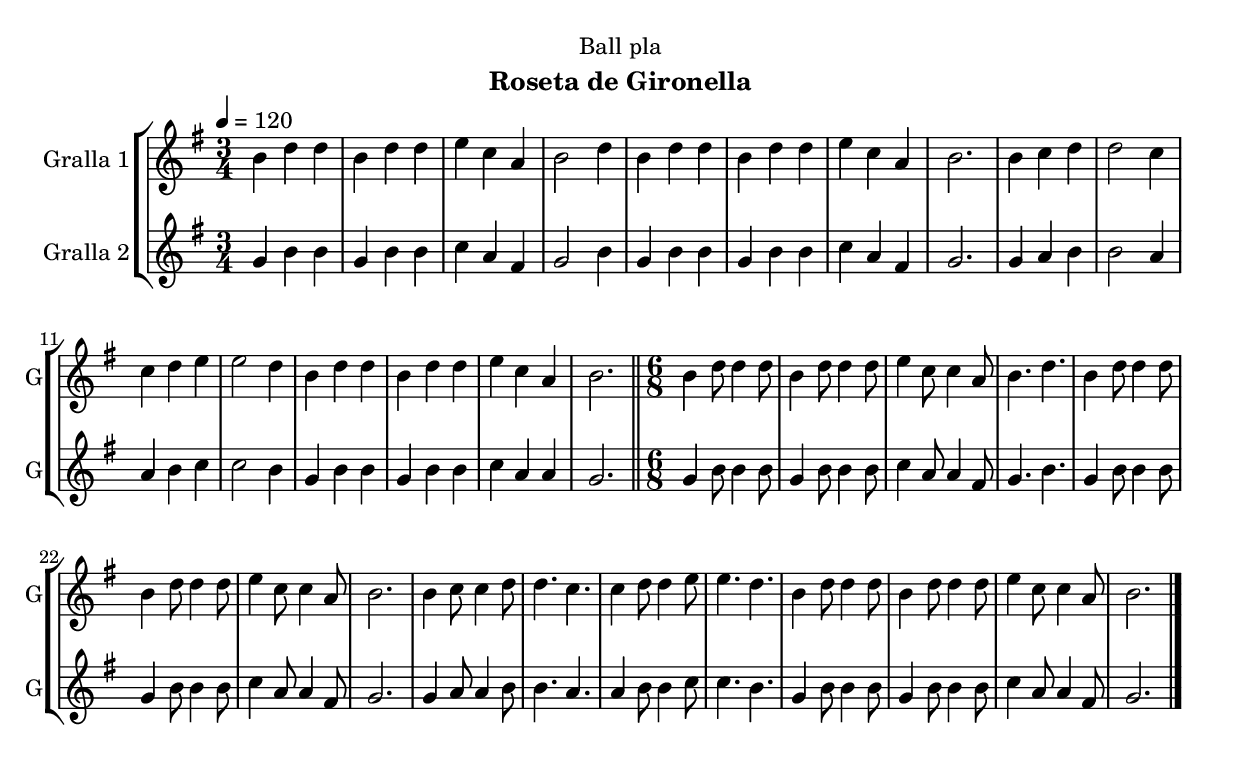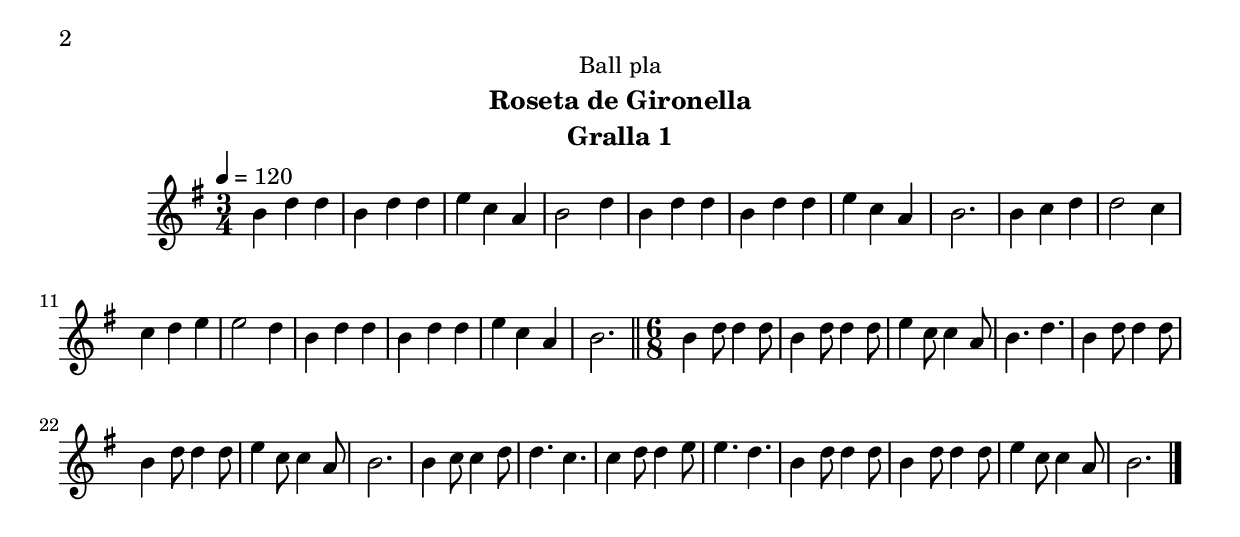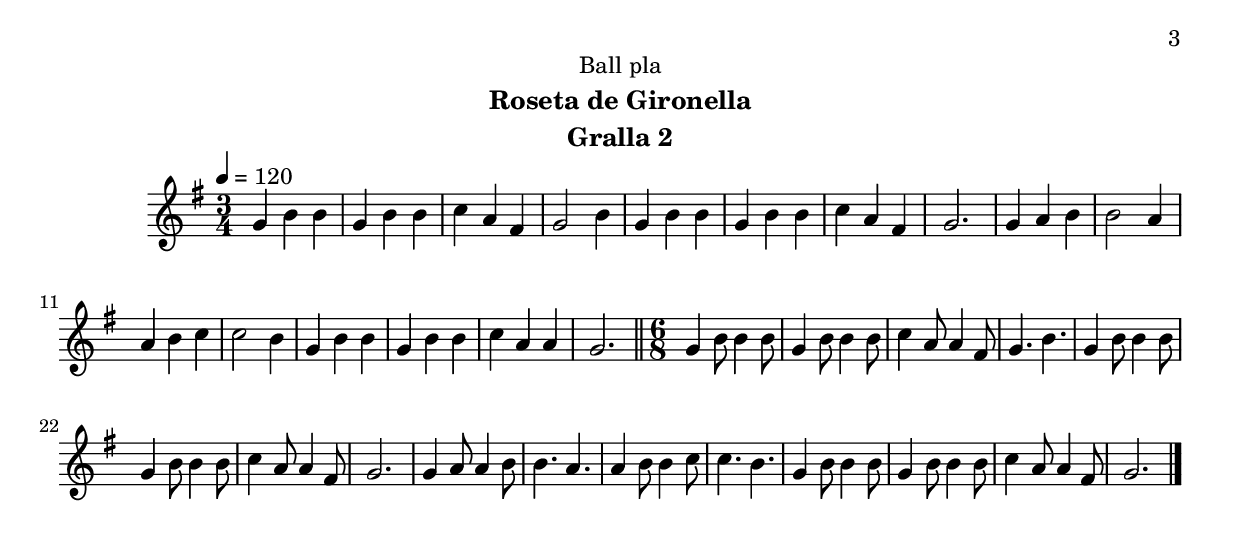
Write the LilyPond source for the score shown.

\version "2.16.2"

\header {
  dedication="Ball pla"
  title=""
  subtitle="Roseta de Gironella"
  subsubtitle=""
  poet=""
  meter=""
  piece=""
  composer=""
  arranger=""
  opus=""
  instrument=""
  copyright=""
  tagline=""
}

liniaroAa =
\relative b'
{
  \tempo 4=120
  \clef treble
  \key g \major
  \time 3/4
  b4 d d  |
  b4 d d  |
  e4 c a  |
  b2 d4  |
  %05
  b4 d d  |
  b4 d d  |
  e4 c a  |
  b2.  |
  b4 c d  |
  %10
  d2 c4  |
  c4 d e  |
  e2 d4  |
  b4 d d  |
  b4 d d  |
  %15
  e4 c a  |
  b2.  \bar "||"
  \time 6/8   b4 d8 d4 d8  |
  b4 d8 d4 d8  |
  e4 c8 c4 a8  |
  %20
  b4. d  |
  b4 d8 d4 d8  |
  b4 d8 d4 d8  |
  e4 c8 c4 a8  |
  b2.  |
  %25
  b4 c8 c4 d8  |
  d4. c  |
  c4 d8 d4 e8  |
  e4. d  |
  b4 d8 d4 d8  |
  %30
  b4 d8 d4 d8  |
  e4 c8 c4 a8  |
  b2.  \bar "|."
}

liniaroAb =
\relative g'
{
  \tempo 4=120
  \clef treble
  \key g \major
  \time 3/4
  g4 b b  |
  g4 b b  |
  c4 a fis  |
  g2 b4  |
  %05
  g4 b b  |
  g4 b b  |
  c4 a fis  |
  g2.  |
  g4 a b  |
  %10
  b2 a4  |
  a4 b c  |
  c2 b4  |
  g4 b b  |
  g4 b b  |
  %15
  c4 a a  |
  g2.  \bar "||"
  \time 6/8   g4 b8 b4 b8  |
  g4 b8 b4 b8  |
  c4 a8 a4 fis8  |
  %20
  g4. b  |
  g4 b8 b4 b8  |
  g4 b8 b4 b8  |
  c4 a8 a4 fis8  |
  g2.  |
  %25
  g4 a8 a4 b8  |
  b4. a  |
  a4 b8 b4 c8  |
  c4. b  |
  g4 b8 b4 b8  |
  %30
  g4 b8 b4 b8  |
  c4 a8 a4 fis8  |
  g2.  \bar "|."
}

\bookpart {
  \score {
    \new StaffGroup {
      \override Score.RehearsalMark #'self-alignment-X = #LEFT
      <<
        \new Staff \with {instrumentName = #"Gralla 1" shortInstrumentName = #"G"} \liniaroAa
        \new Staff \with {instrumentName = #"Gralla 2" shortInstrumentName = #"G"} \liniaroAb
      >>
    }
    \layout {}
  }
  \score { \unfoldRepeats
    \new StaffGroup {
      \override Score.RehearsalMark #'self-alignment-X = #LEFT
      <<
        \new Staff \with {instrumentName = #"Gralla 1" shortInstrumentName = #"G"} \liniaroAa
        \new Staff \with {instrumentName = #"Gralla 2" shortInstrumentName = #"G"} \liniaroAb
      >>
    }
    \midi {
      \set Staff.midiInstrument = "oboe"
      \set DrumStaff.midiInstrument = "drums"
    }
  }
}

\bookpart {
  \header {instrument="Gralla 1"}
  \score {
    \new StaffGroup {
      \override Score.RehearsalMark #'self-alignment-X = #LEFT
      <<
        \new Staff \liniaroAa
      >>
    }
    \layout {}
  }
  \score { \unfoldRepeats
    \new StaffGroup {
      \override Score.RehearsalMark #'self-alignment-X = #LEFT
      <<
        \new Staff \liniaroAa
      >>
    }
    \midi {
      \set Staff.midiInstrument = "oboe"
      \set DrumStaff.midiInstrument = "drums"
    }
  }
}

\bookpart {
  \header {instrument="Gralla 2"}
  \score {
    \new StaffGroup {
      \override Score.RehearsalMark #'self-alignment-X = #LEFT
      <<
        \new Staff \liniaroAb
      >>
    }
    \layout {}
  }
  \score { \unfoldRepeats
    \new StaffGroup {
      \override Score.RehearsalMark #'self-alignment-X = #LEFT
      <<
        \new Staff \liniaroAb
      >>
    }
    \midi {
      \set Staff.midiInstrument = "oboe"
      \set DrumStaff.midiInstrument = "drums"
    }
  }
}

